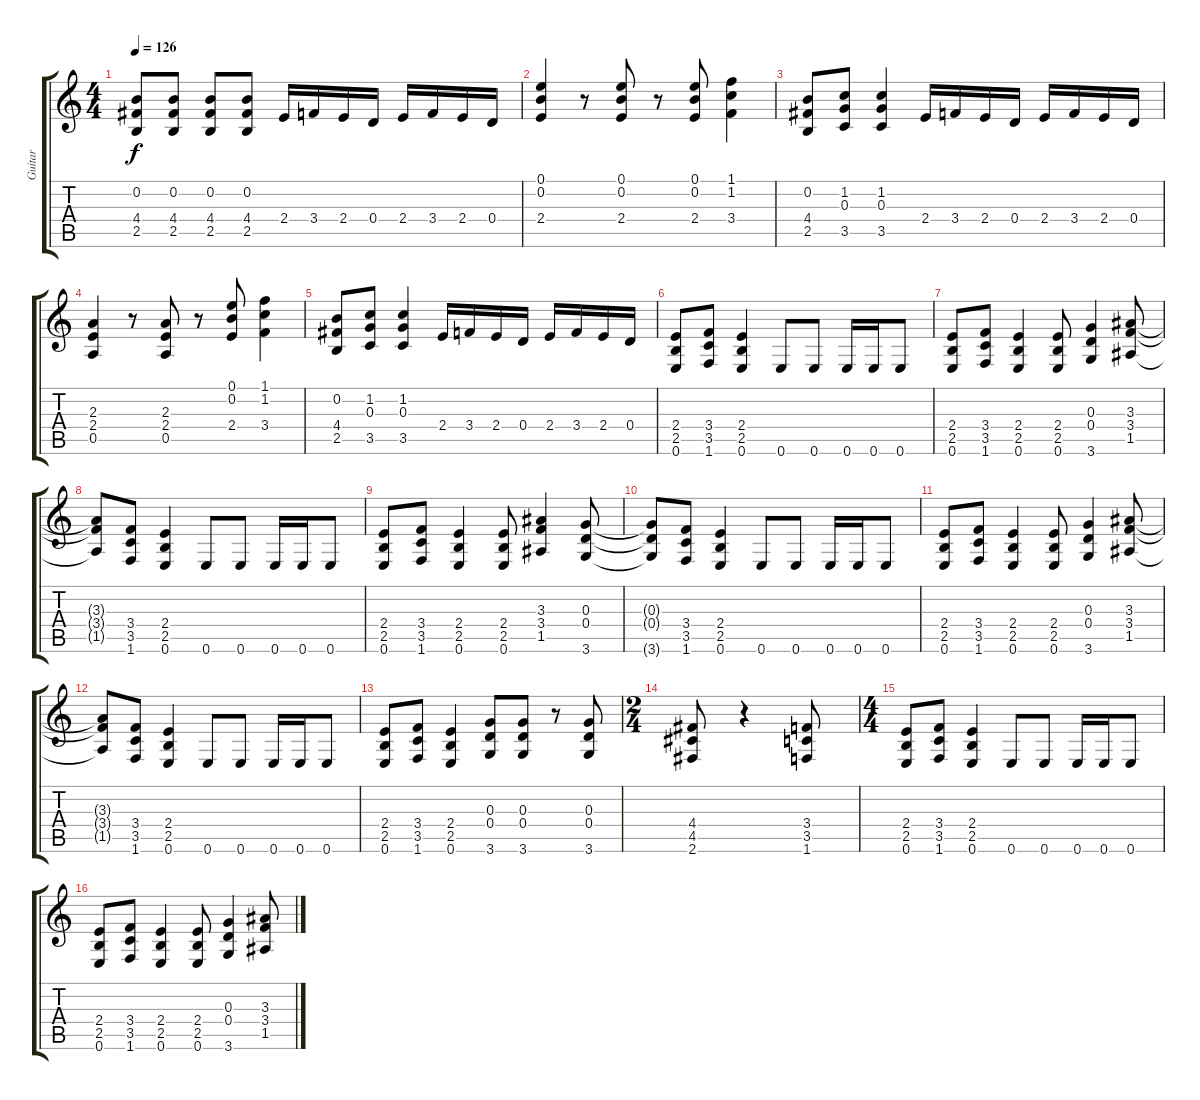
\track ("Guitar" "Guitar") {instrument distortionguitar}
\staff {score tabs}
\tuning (E4 B3 G3 D3 A2 E2) {hide}
\ts (4 4)
\tempo 126
\clef g2
\ks c
(0.2 4.4 2.5).8{dy f} (0.2 4.4 2.5).8 (0.2 4.4 2.5).8 (0.2 4.4 2.5).8 2.4.16 3.4.16 2.4.16 0.4.16 2.4.16 3.4.16 2.4.16 0.4.16 |
(0.1 0.2 2.4).4 r.8 (0.1 0.2 2.4).8 r.8 (0.1 0.2 2.4).8 (1.1 1.2 3.4).4 |
(0.2 4.4 2.5).8 (1.2 0.3 3.5).8 (1.2 0.3 3.5).4 2.4.16 3.4.16 2.4.16 0.4.16 2.4.16 3.4.16 2.4.16 0.4.16 |
(2.3 2.4 0.5).4 r.8 (2.3 2.4 0.5).8 r.8 (0.1 0.2 2.4).8 (1.1 1.2 3.4).4 |
(0.2 4.4 2.5).8 (1.2 0.3 3.5).8 (1.2 0.3 3.5).4 2.4.16 3.4.16 2.4.16 0.4.16 2.4.16 3.4.16 2.4.16 0.4.16 |
(2.4 2.5 0.6).8 (3.4 3.5 1.6).8 (2.4 2.5 0.6).4 0.6.8 0.6.8 0.6.16 0.6.16 0.6.8 |
(2.4 2.5 0.6).8 (3.4 3.5 1.6).8 (2.4 2.5 0.6).4 (2.4 2.5 0.6).8 (0.3 0.4 3.6).4 (3.3 3.4 1.5).8 |
(3.3{t} 3.4{t} 1.5{t}).8 (3.4 3.5 1.6).8 (2.4 2.5 0.6).4 0.6.8 0.6.8 0.6.16 0.6.16 0.6.8 |
(2.4 2.5 0.6).8 (3.4 3.5 1.6).8 (2.4 2.5 0.6).4 (2.4 2.5 0.6).8 (3.3 3.4 1.5).4 (0.3 0.4 3.6).8 |
(0.3{t} 0.4{t} 3.6{t}).8 (3.4 3.5 1.6).8 (2.4 2.5 0.6).4 0.6.8 0.6.8 0.6.16 0.6.16 0.6.8 |
(2.4 2.5 0.6).8 (3.4 3.5 1.6).8 (2.4 2.5 0.6).4 (2.4 2.5 0.6).8 (0.3 0.4 3.6).4 (3.3 3.4 1.5).8 |
(3.3{t} 3.4{t} 1.5{t}).8 (3.4 3.5 1.6).8 (2.4 2.5 0.6).4 0.6.8 0.6.8 0.6.16 0.6.16 0.6.8 |
(2.4 2.5 0.6).8 (3.4 3.5 1.6).8 (2.4 2.5 0.6).4 (0.3 0.4 3.6).8 (0.3 0.4 3.6).8 r.8 (0.3 0.4 3.6).8 |
\ts (2 4)
(4.4 4.5 2.6).8 r.4 (3.4 3.5 1.6).8 |
\ts (4 4)
(2.4 2.5 0.6).8 (3.4 3.5 1.6).8 (2.4 2.5 0.6).4 0.6.8 0.6.8 0.6.16 0.6.16 0.6.8 |
(2.4 2.5 0.6).8 (3.4 3.5 1.6).8 (2.4 2.5 0.6).4 (2.4 2.5 0.6).8 (0.3 0.4 3.6).4 (3.3 3.4 1.5).8
